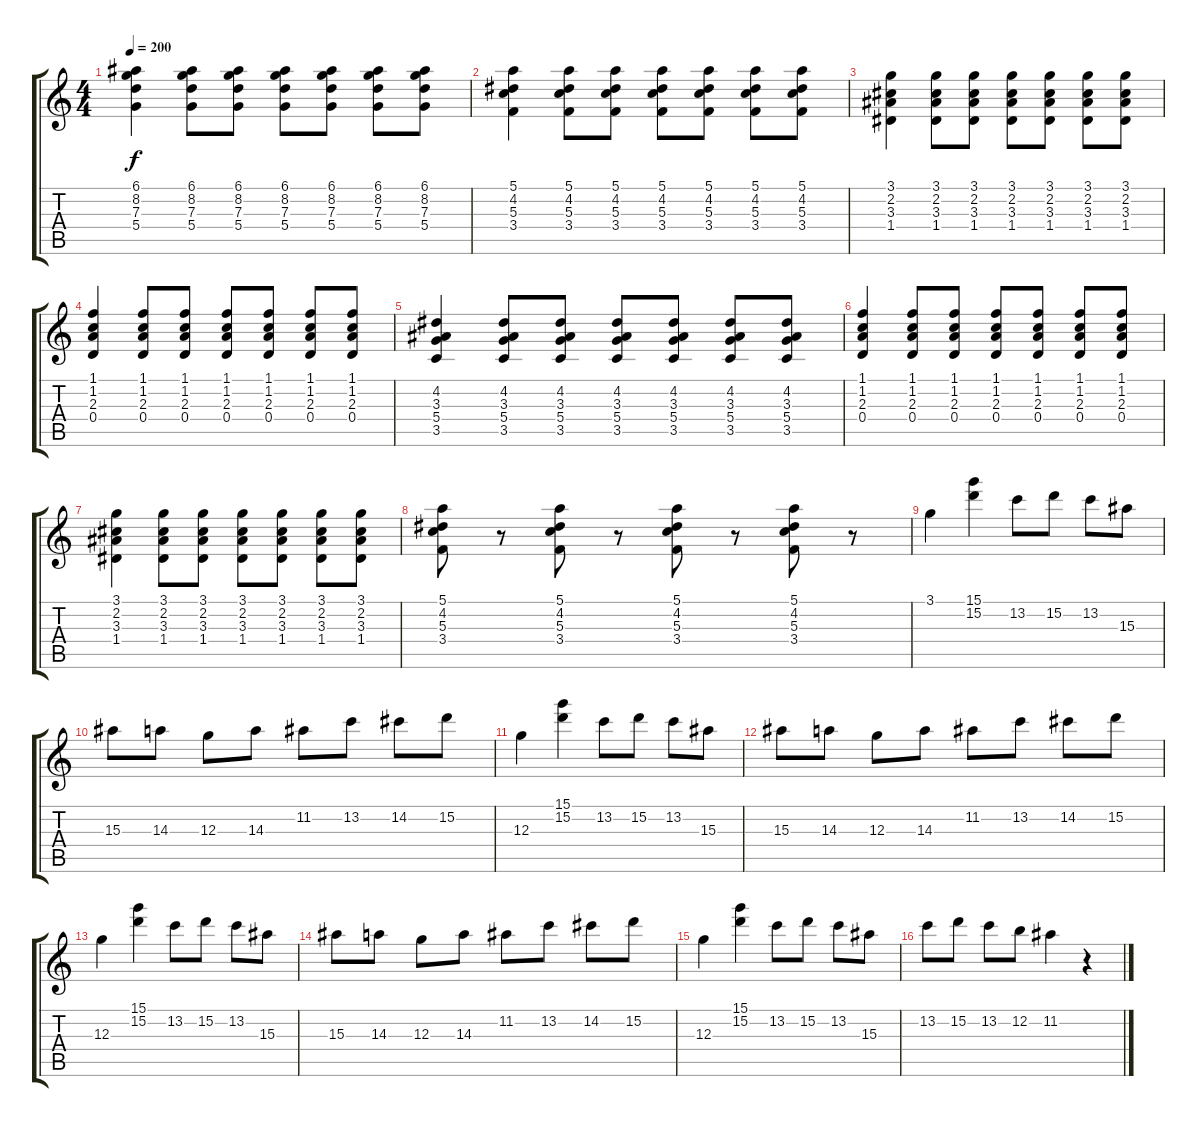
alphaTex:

\track "" {instrument acousticguitarsteel}
\staff {score tabs}
\tuning (E4 B3 G3 D3 A2 E2) {hide}
\ts (4 4)
\tempo 200
\clef g2
\ks c
(6.1 8.2 7.3 5.4).4{dy f} (6.1 8.2 7.3 5.4).8 (6.1 8.2 7.3 5.4).8 (6.1 8.2 7.3 5.4).8 (6.1 8.2 7.3 5.4).8 (6.1 8.2 7.3 5.4).8 (6.1 8.2 7.3 5.4).8 |
(5.1 4.2 5.3 3.4).4 (5.1 4.2 5.3 3.4).8 (5.1 4.2 5.3 3.4).8 (5.1 4.2 5.3 3.4).8 (5.1 4.2 5.3 3.4).8 (5.1 4.2 5.3 3.4).8 (5.1 4.2 5.3 3.4).8 |
(3.1 2.2 3.3 1.4).4 (3.1 2.2 3.3 1.4).8 (3.1 2.2 3.3 1.4).8 (3.1 2.2 3.3 1.4).8 (3.1 2.2 3.3 1.4).8 (3.1 2.2 3.3 1.4).8 (3.1 2.2 3.3 1.4).8 |
(1.1 1.2 2.3 0.4).4 (1.1 1.2 2.3 0.4).8 (1.1 1.2 2.3 0.4).8 (1.1 1.2 2.3 0.4).8 (1.1 1.2 2.3 0.4).8 (1.1 1.2 2.3 0.4).8 (1.1 1.2 2.3 0.4).8 |
(4.2 3.3 5.4 3.5).4 (4.2 3.3 5.4 3.5).8 (4.2 3.3 5.4 3.5).8 (4.2 3.3 5.4 3.5).8 (4.2 3.3 5.4 3.5).8 (4.2 3.3 5.4 3.5).8 (4.2 3.3 5.4 3.5).8 |
(1.1 1.2 2.3 0.4).4 (1.1 1.2 2.3 0.4).8 (1.1 1.2 2.3 0.4).8 (1.1 1.2 2.3 0.4).8 (1.1 1.2 2.3 0.4).8 (1.1 1.2 2.3 0.4).8 (1.1 1.2 2.3 0.4).8 |
(3.1 2.2 3.3 1.4).4 (3.1 2.2 3.3 1.4).8 (3.1 2.2 3.3 1.4).8 (3.1 2.2 3.3 1.4).8 (3.1 2.2 3.3 1.4).8 (3.1 2.2 3.3 1.4).8 (3.1 2.2 3.3 1.4).8 |
(5.1 4.2 5.3 3.4).8 r.8 (5.1 4.2 5.3 3.4).8 r.8 (5.1 4.2 5.3 3.4).8 r.8 (5.1 4.2 5.3 3.4).8 r.8 |
3.1.4 (15.1 15.2).4 13.2.8 15.2.8 13.2.8 15.3.8 |
15.3.8 14.3.8 12.3.8 14.3.8 11.2.8 13.2.8 14.2.8 15.2.8 |
12.3.4 (15.1 15.2).4 13.2.8 15.2.8 13.2.8 15.3.8 |
15.3.8 14.3.8 12.3.8 14.3.8 11.2.8 13.2.8 14.2.8 15.2.8 |
12.3.4 (15.1 15.2).4 13.2.8 15.2.8 13.2.8 15.3.8 |
15.3.8 14.3.8 12.3.8 14.3.8 11.2.8 13.2.8 14.2.8 15.2.8 |
12.3.4 (15.1 15.2).4 13.2.8 15.2.8 13.2.8 15.3.8 |
13.2.8 15.2.8 13.2.8 12.2.8 11.2.4 r.4
